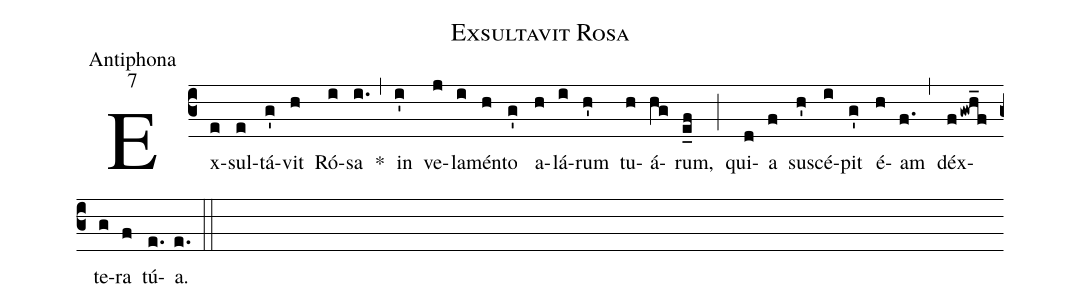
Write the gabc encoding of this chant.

name:Exsultavit Rosa;
office-part:Antiphona;
mode:7;
%%
(c3) Ex(e)sul(e)tá(g')vit(h) Ró(i)sa(i.) *(,) in(i') ve(j)la(i)mén(h)to(g') a(h)lá(i)rum(h') tu(h)á(hg)rum,(e_f) (;) qui(d)a(f) sus(h')cé(i)pit(g') é(h)am(f.) (,) déx(fgwh_f)te(g)ra(f) tú(e.)a.(e.) (::)
